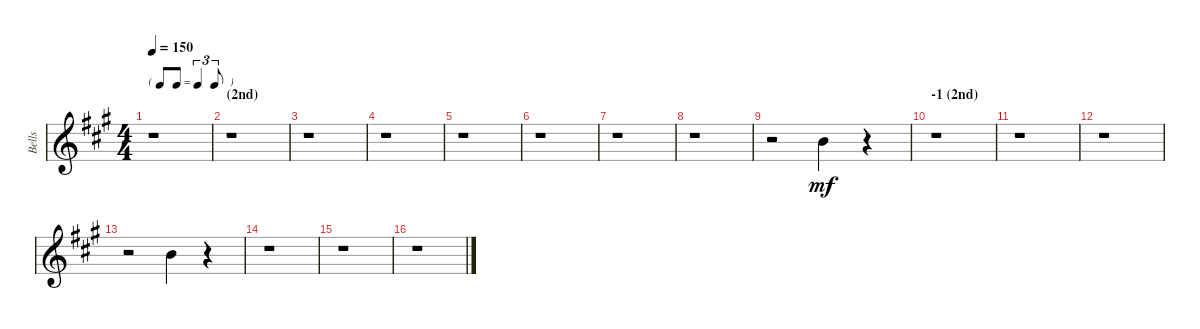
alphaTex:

\track ("Bells" "Bells") {instrument xylophone}
\staff {score}
\tuning (E4 B3 G3 D3 A2 E2 B1) {hide}
\ts (4 4)
\tf triplet8th
\tempo 150
\clef g2
\ks a
r.1{dy mf} |
\section ("" "(2nd)")
r.1 |
r.1 |
r.1 |
r.1 |
r.1 |
r.1 |
r.1 |
r.2 7.1.4 r.4 |
\section ("" "-1 (2nd)")
r.1 |
r.1 |
r.1 |
r.2 7.1.4 r.4 |
r.1 |
r.1 |
r.1
